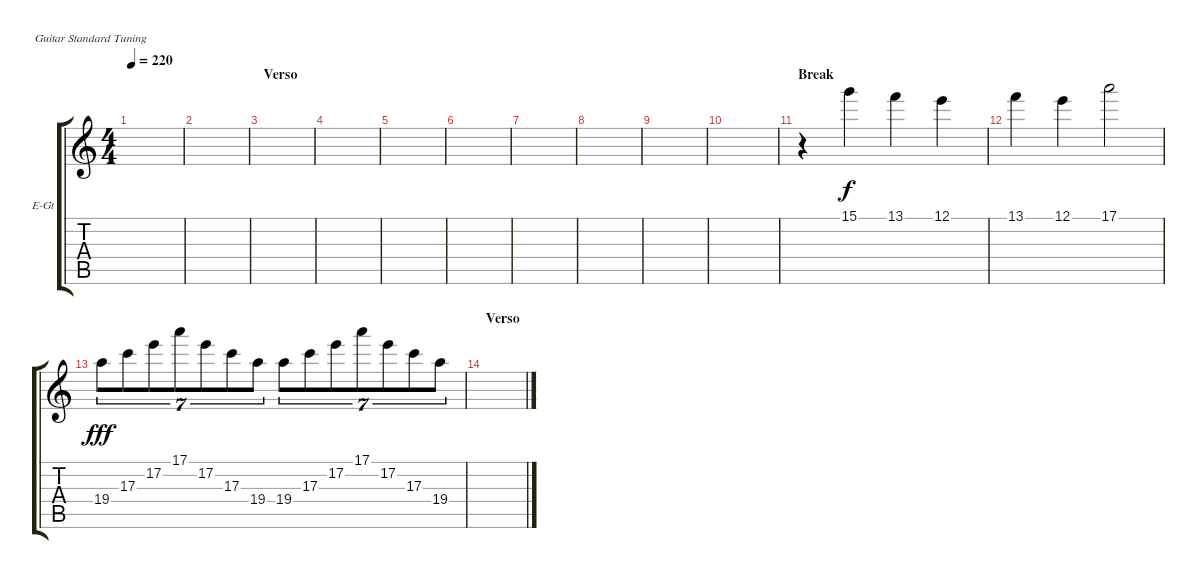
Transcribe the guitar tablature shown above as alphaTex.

\defaultSystemsLayout 4
\bracketExtendMode groupsimilarinstruments
\firstSystemTrackNameOrientation horizontal
\otherSystemsTrackNameOrientation horizontal
\track ("Electric Guitar" "E-Gt") {instrument distortionguitar}
\staff {score tabs}
\tuning (E4 B3 G3 D3 A2 E2)
\ts (4 4)
\tempo 220
\clef g2
\ks c
|
|
\section ("" "Verso")
|
|
|
|
|
|
|
|
\section ("" "Break")
r.4 15.1.4{dy f} 13.1.4 12.1.4 |
13.1.4 12.1.4 17.1.2 |
19.4.8{tu (7 4) dy fff} 17.3.8{tu (7 4)} 17.2.8{tu (7 4)} 17.1.8{tu (7 4)} 17.2.8{tu (7 4)} 17.3.8{tu (7 4)} 19.4.8{tu (7 4)} 19.4.8{tu (7 4)} 17.3.8{tu (7 4)} 17.2.8{tu (7 4)} 17.1.8{tu (7 4)} 17.2.8{tu (7 4)} 17.3.8{tu (7 4)} 19.4.8{tu (7 4)} |
\section ("" "Verso")
